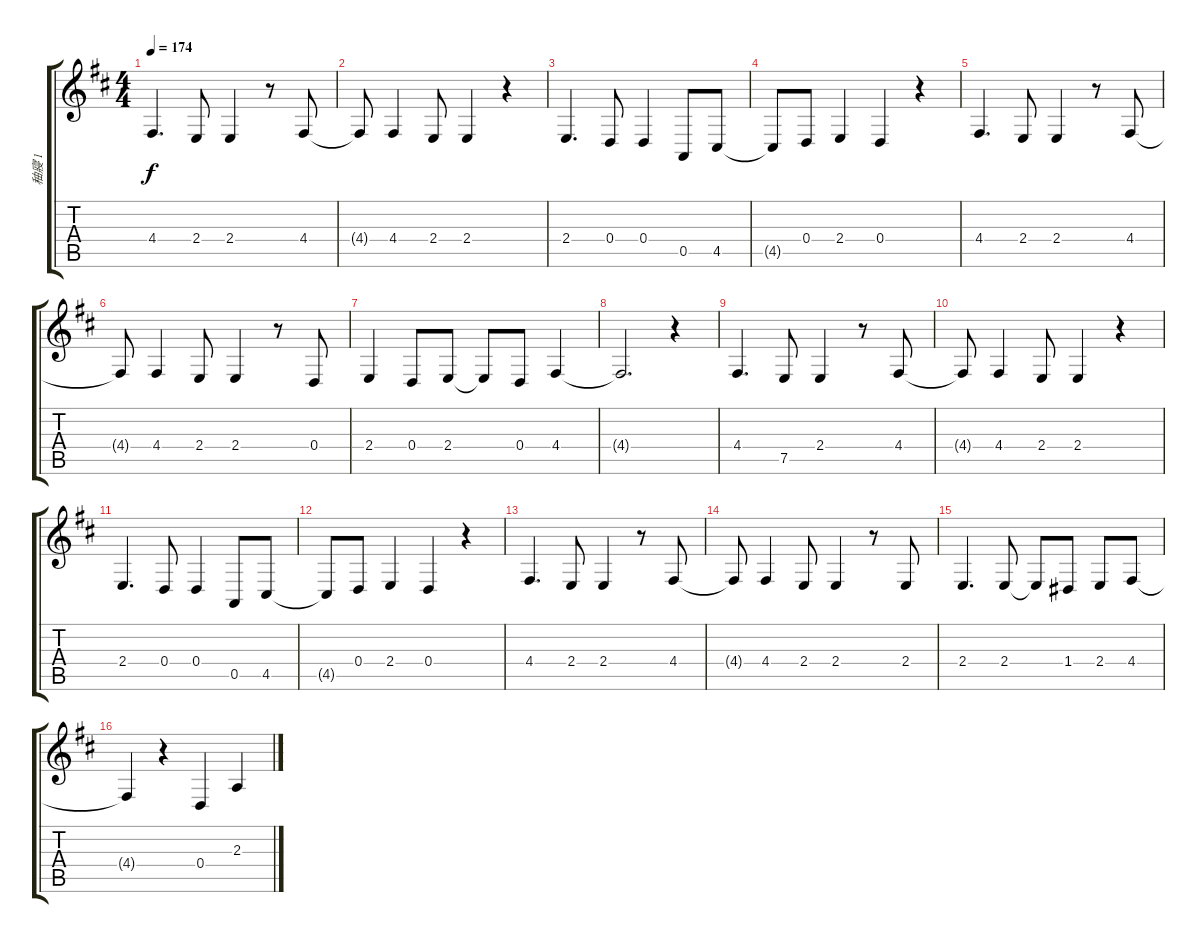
\track ("秞寢 1" "秞寢 1") {instrument flute}
\staff {score tabs}
\tuning (E4 B3 G3 D3 A2 E2) {hide}
\ts (4 4)
\tempo 174
\clef g2
\ks d
4.4.4{d dy f} 2.4.8 2.4.4 r.8 4.4.8 |
4.4{t}.8 4.4.4 2.4.8 2.4.4 r.4 |
2.4.4{d} 0.4.8 0.4.4 0.5.8 4.5.8 |
4.5{t}.8 0.4.8 2.4.4 0.4.4 r.4 |
4.4.4{d} 2.4.8 2.4.4 r.8 4.4.8 |
4.4{t}.8 4.4.4 2.4.8 2.4.4 r.8 0.4.8 |
2.4.4 0.4.8 2.4.8 2.4{t}.8 0.4.8 4.4.4 |
4.4{t}.2{d} r.4 |
4.4.4{d} 7.5.8 2.4.4 r.8 4.4.8 |
4.4{t}.8 4.4.4 2.4.8 2.4.4 r.4 |
2.4.4{d} 0.4.8 0.4.4 0.5.8 4.5.8 |
4.5{t}.8 0.4.8 2.4.4 0.4.4 r.4 |
4.4.4{d} 2.4.8 2.4.4 r.8 4.4.8 |
4.4{t}.8 4.4.4 2.4.8 2.4.4 r.8 2.4.8 |
2.4.4{d} 2.4.8 2.4{t}.8 1.4.8 2.4.8 4.4.8 |
4.4{t}.4 r.4 0.4.4 2.3.4
